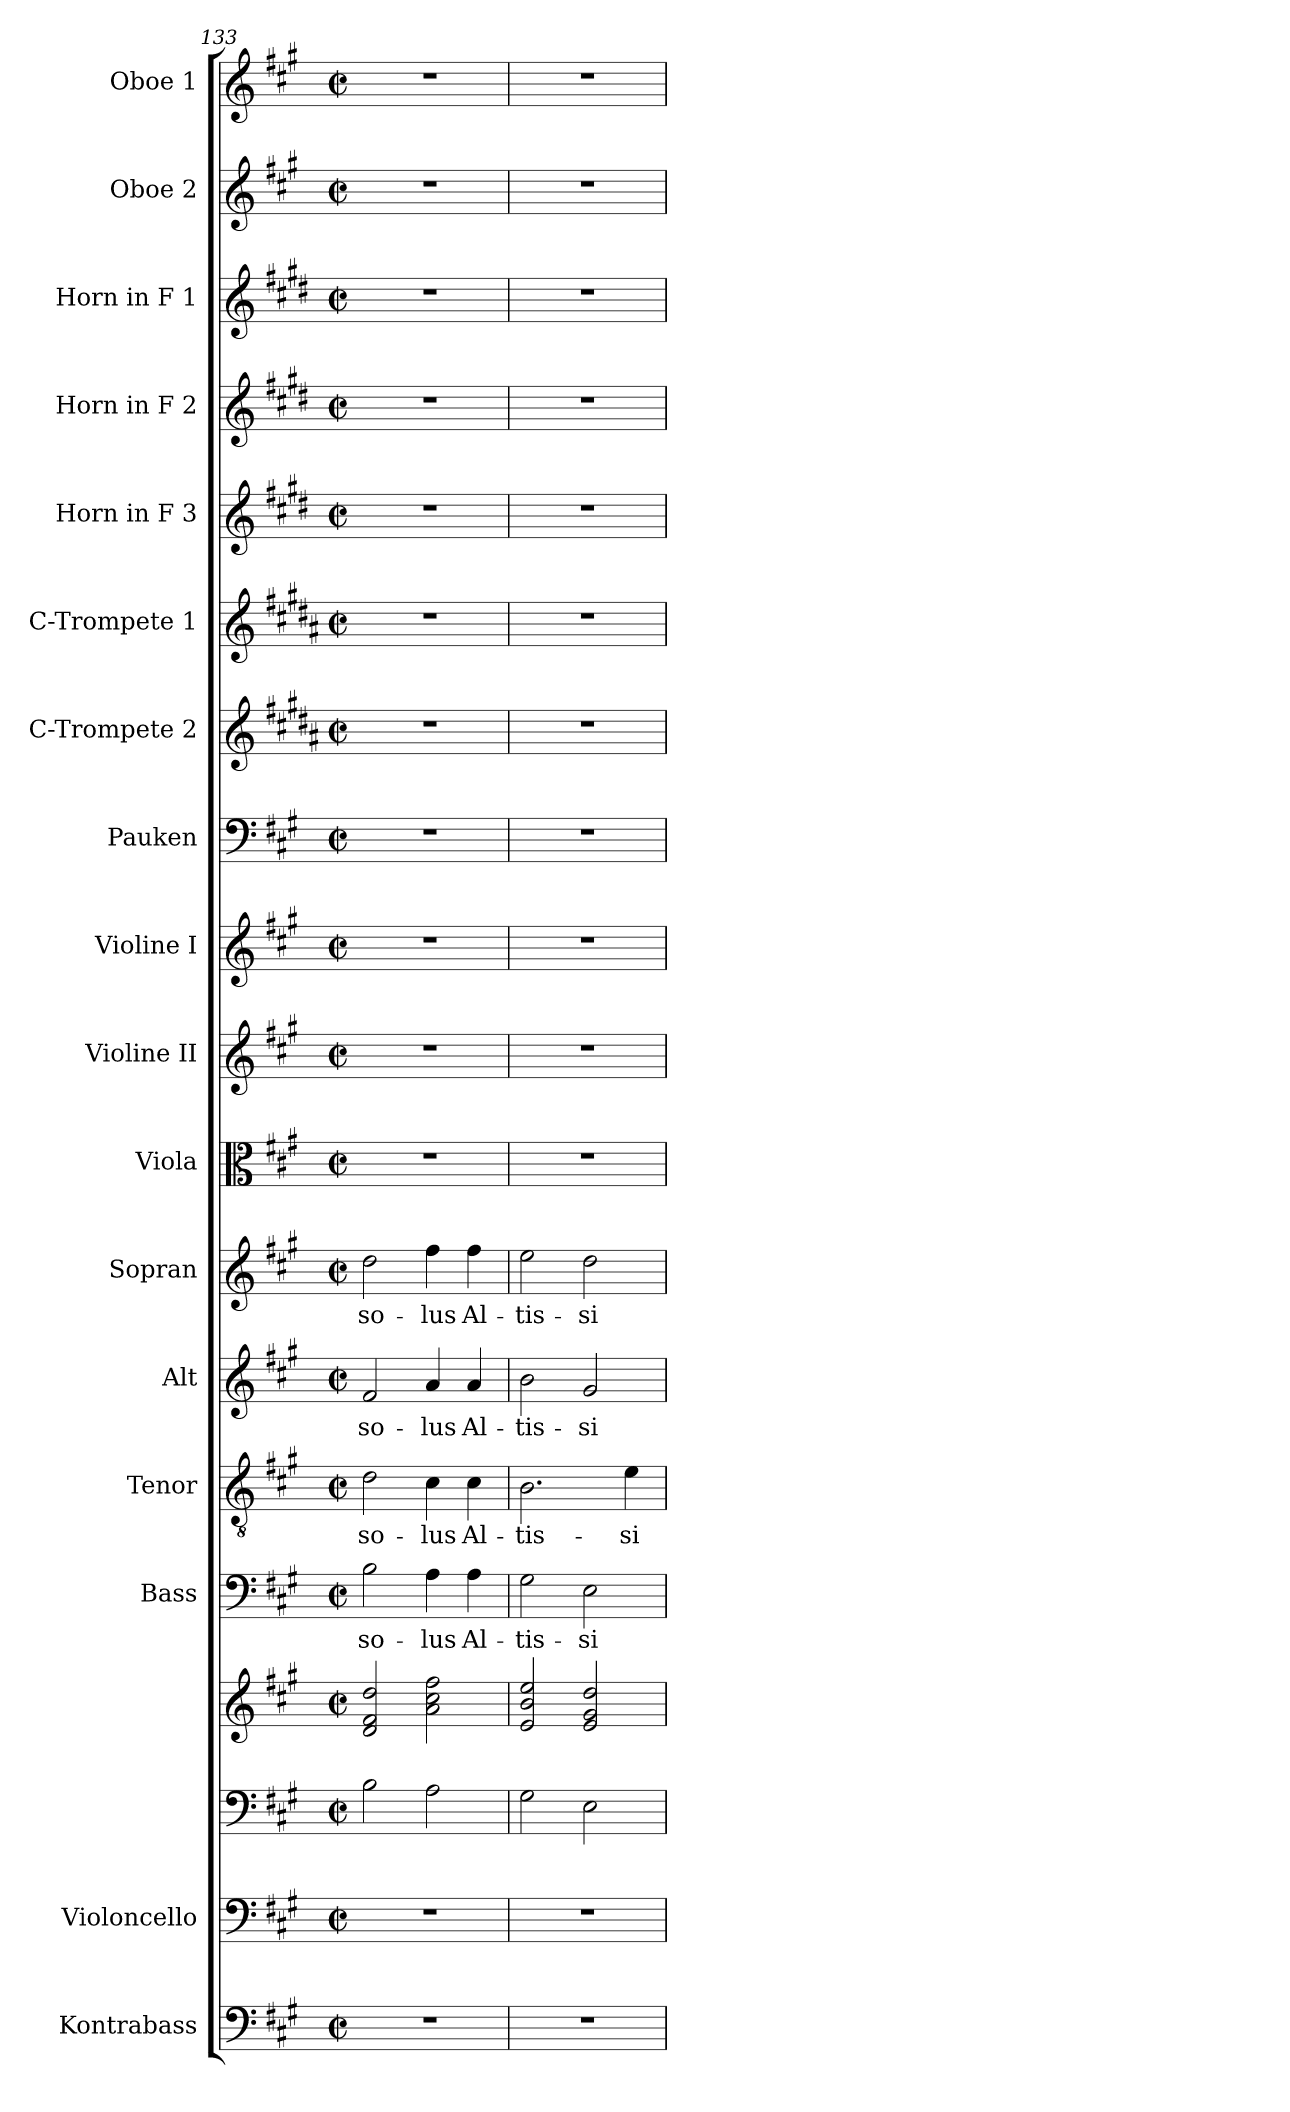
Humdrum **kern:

**kern	**kern	**kern	**kern	**kern	**text	**kern	**text	**kern	**text	**kern	**text	**kern	**kern	**kern	**kern	**kern	**kern	**kern	**kern	**kern	**kern	**kern
*part18	*part17	*part16	*part16	*part15	*part15	*part14	*part14	*part13	*part13	*part12	*part12	*part11	*part10	*part9	*part8	*part7	*part6	*part5	*part4	*part3	*part2	*part1
*staff19	*staff18	*staff17	*staff16	*staff15	*staff15	*staff14	*staff14	*staff13	*staff13	*staff12	*staff12	*staff11	*staff10	*staff9	*staff8	*staff7	*staff6	*staff5	*staff4	*staff3	*staff2	*staff1
*I"Kontrabass	*I"Violoncello	*	*	*I"Bass	*	*I"Tenor	*	*I"Alt	*	*I"Sopran	*	*I"Viola	*I"Violine II	*I"Violine I	*I"Pauken	*I"C-Trompete 2	*I"C-Trompete 1	*I"Horn in F 3	*I"Horn in F 2	*I"Horn in F 1	*I"Oboe 2	*I"Oboe 1
*I'Kb.	*I'Vc.	*	*	*I'B.	*	*I'T.	*	*I'A.	*	*I'S.	*	*I'Vla.	*I'Vl. II	*I'Vl. I	*I'Pk.	*I'C Trp. 2	*I'C Trp. 1	*	*	*	*I'Ob. 2	*I'Ob. 1
*clefF4	*clefF4	*clefF4	*clefG2	*clefF4	*	*clefGv2	*	*clefG2	*	*clefG2	*	*clefC3	*clefG2	*clefG2	*clefF4	*clefG2	*clefG2	*clefG2	*clefG2	*clefG2	*clefG2	*clefG2
*ITrd7c12	*	*	*	*	*	*	*	*	*	*	*	*	*	*	*	*ITrd1c2	*ITrd1c2	*ITrd4c7	*ITrd4c7	*ITrd4c7	*	*
*k[f#c#g#]	*k[f#c#g#]	*k[f#c#g#]	*k[f#c#g#]	*k[f#c#g#]	*	*k[f#c#g#]	*	*k[f#c#g#]	*	*k[f#c#g#]	*	*k[f#c#g#]	*k[f#c#g#]	*k[f#c#g#]	*k[f#c#g#]	*k[f#c#g#]	*k[f#c#g#]	*k[f#c#g#]	*k[f#c#g#]	*k[f#c#g#]	*k[f#c#g#]	*k[f#c#g#]
*A:	*A:	*A:	*A:	*A:	*	*A:	*	*A:	*	*A:	*	*A:	*A:	*A:	*A:	*A:	*A:	*A:	*A:	*A:	*A:	*A:
*M2/2	*M2/2	*M2/2	*M2/2	*M2/2	*	*M2/2	*	*M2/2	*	*M2/2	*	*M2/2	*M2/2	*M2/2	*M2/2	*M2/2	*M2/2	*M2/2	*M2/2	*M2/2	*M2/2	*M2/2
*met(c|)	*met(c|)	*met(c|)	*met(c|)	*met(c|)	*	*met(c|)	*	*met(c|)	*	*met(c|)	*	*met(c|)	*met(c|)	*met(c|)	*met(c|)	*met(c|)	*met(c|)	*met(c|)	*met(c|)	*met(c|)	*met(c|)	*met(c|)
=133	=133	=133	=133	=133	=133	=133	=133	=133	=133	=133	=133	=133	=133	=133	=133	=133	=133	=133	=133	=133	=133	=133
!	!	!	!	!	!LO:LY:b	!	!LO:LY:b	!	!LO:LY:b	!	!LO:LY:b	!	!	!	!	!	!	!	!	!	!	!
1r	1r	2B\	2d/ 2f#/ 2dd/	2B\	so-	2d\	so-	2f#/	so-	2dd\	so-	1r	1r	1r	1r	1r	1r	1r	1r	1r	1r	1r
!	!	!	!	!	!LO:LY:b	!	!LO:LY:b	!	!LO:LY:b	!	!LO:LY:b	!	!	!	!	!	!	!	!	!	!	!
.	.	2A\	2a\ 2cc#\ 2ff#\	4A\	-lus	4c#\	-lus	4a/	-lus	4ff#\	-lus	.	.	.	.	.	.	.	.	.	.	.
!	!	!	!	!	!LO:LY:b	!	!LO:LY:b	!	!LO:LY:b	!	!LO:LY:b	!	!	!	!	!	!	!	!	!	!	!
.	.	.	.	4A\	Al-	4c#\	Al-	4a/	Al-	4ff#\	Al-	.	.	.	.	.	.	.	.	.	.	.
=134	=134	=134	=134	=134	=134	=134	=134	=134	=134	=134	=134	=134	=134	=134	=134	=134	=134	=134	=134	=134	=134	=134
!	!	!	!	!	!LO:LY:b	!	!LO:LY:b	!	!LO:LY:b	!	!LO:LY:b	!	!	!	!	!	!	!	!	!	!	!
1r	1r	2G#\	2e/ 2b/ 2ee/	2G#\	-tis-	2.B\	-tis-	2b\	-tis-	2ee\	-tis-	1r	1r	1r	1r	1r	1r	1r	1r	1r	1r	1r
!	!	!	!	!	!LO:LY:b	!	!	!	!LO:LY:b	!	!LO:LY:b	!	!	!	!	!	!	!	!	!	!	!
.	.	2E\	2e/ 2g#/ 2dd/	2E\	-si-	.	.	2g#/	-si-	2dd\	-si-	.	.	.	.	.	.	.	.	.	.	.
!	!	!	!	!	!	!	!LO:LY:b	!	!	!	!	!	!	!	!	!	!	!	!	!	!	!
.	.	.	.	.	.	4e\	-si-	.	.	.	.	.	.	.	.	.	.	.	.	.	.	.
=	=	=	=	=	=	=	=	=	=	=	=	=	=	=	=	=	=	=	=	=	=	=
*-	*-	*-	*-	*-	*-	*-	*-	*-	*-	*-	*-	*-	*-	*-	*-	*-	*-	*-	*-	*-	*-	*-
